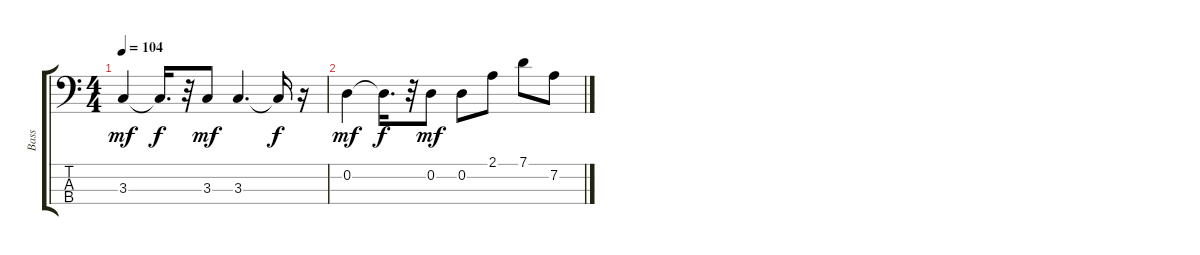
\track ("Bass" "Bass") {instrument electricbassfinger}
\staff {score tabs}
\tuning (G2 D2 A1 E1) {hide}
\ts (4 4)
\tempo 104
\clef f4
\ks c
3.3.4{dy mf volume 4} 3.3{t}.16{d dy f} r.32 3.3.8{dy mf volume 3} 3.3.4{d volume 3} 3.3{t}.16{dy f} r.16 |
0.2.4{dy mf volume 2} 0.2{t}.16{d dy f} r.32 0.2.8{dy mf volume 1} 0.2.8{volume 1} 2.1.8{volume 1} 7.1.8{volume 0} 7.2.8{volume 0}
